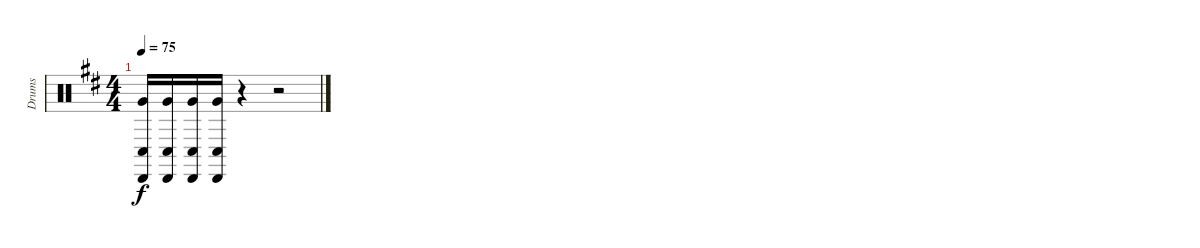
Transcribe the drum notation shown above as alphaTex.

\track ("Drums" "Drums") {instrument percussion}
\staff {score}
\articulation defaults
\ts (4 4)
\tempo 75
\clef neutral
\ks bminor
("Conga low (hit)" "Very Low Tom (hit)" "Cabasa (hit)").16{dy f} ("Conga low (hit)" "Very Low Tom (hit)" "Cabasa (hit)").16 ("Conga low (hit)" "Very Low Tom (hit)" "Cabasa (hit)").16 ("Conga low (hit)" "Very Low Tom (hit)" "Cabasa (hit)").16 r.4 r.2
